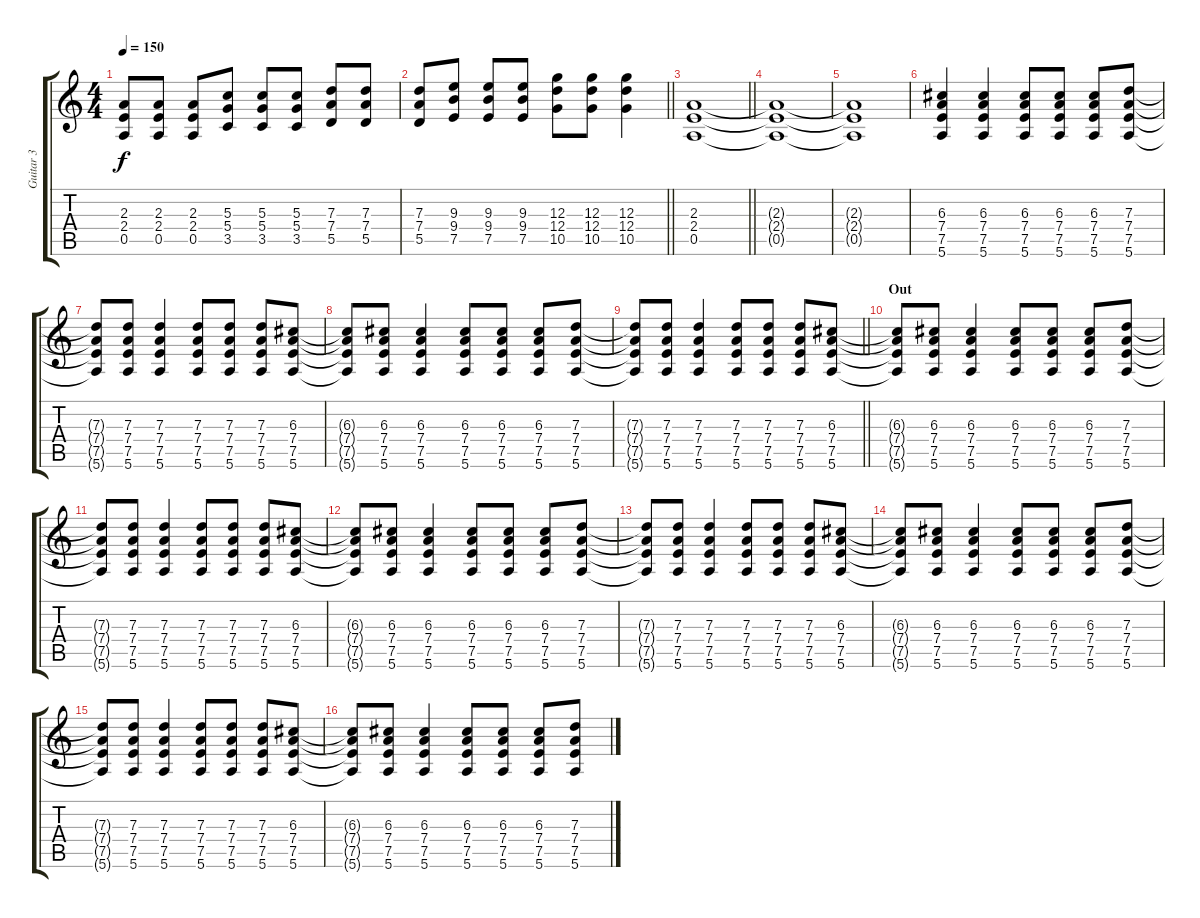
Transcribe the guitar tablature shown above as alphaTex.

\track ("Guitar 3" "Guitar 3") {instrument electricguitarjazz}
\staff {score tabs}
\tuning (E4 B3 G3 D3 A2 E2) {hide}
\ts (4 4)
\tempo 150
\clef g2
\ks c
(2.3 2.4 0.5).8{dy f} (2.3 2.4 0.5).8 (2.3 2.4 0.5).8 (5.3 5.4 3.5).8 (5.3 5.4 3.5).8 (5.3 5.4 3.5).8 (7.3 7.4 5.5).8 (7.3 7.4 5.5).8 |
\barLineRight lightlight
(7.3 7.4 5.5).8 (9.3 9.4 7.5).8 (9.3 9.4 7.5).8 (9.3 9.4 7.5).8 (12.3 12.4 10.5).8 (12.3 12.4 10.5).8 (12.3 12.4 10.5).4 |
\barLineRight lightlight
(2.3 2.4 0.5).1 |
(2.3{t} 2.4{t} 0.5{t}).1 |
(2.3{t} 2.4{t} 0.5{t}).1 |
(6.3 7.4 7.5 5.6).4{instrument electricguitarjazz} (6.3 7.4 7.5 5.6).4 (6.3 7.4 7.5 5.6).8 (6.3 7.4 7.5 5.6).8 (6.3 7.4 7.5 5.6).8 (7.3 7.4 7.5 5.6).8 |
(7.3{t} 7.4{t} 7.5{t} 5.6{t}).8 (7.3 7.4 7.5 5.6).8 (7.3 7.4 7.5 5.6).4 (7.3 7.4 7.5 5.6).8 (7.3 7.4 7.5 5.6).8 (7.3 7.4 7.5 5.6).8 (6.3 7.4 7.5 5.6).8 |
(6.3{t} 7.4{t} 7.5{t} 5.6{t}).8 (6.3 7.4 7.5 5.6).8 (6.3 7.4 7.5 5.6).4 (6.3 7.4 7.5 5.6).8 (6.3 7.4 7.5 5.6).8 (6.3 7.4 7.5 5.6).8 (7.3 7.4 7.5 5.6).8 |
\barLineRight lightlight
(7.3{t} 7.4{t} 7.5{t} 5.6{t}).8 (7.3 7.4 7.5 5.6).8 (7.3 7.4 7.5 5.6).4 (7.3 7.4 7.5 5.6).8 (7.3 7.4 7.5 5.6).8 (7.3 7.4 7.5 5.6).8 (6.3 7.4 7.5 5.6).8 |
\section ("" "Out")
(6.3{t} 7.4{t} 7.5{t} 5.6{t}).8 (6.3 7.4 7.5 5.6).8 (6.3 7.4 7.5 5.6).4 (6.3 7.4 7.5 5.6).8 (6.3 7.4 7.5 5.6).8 (6.3 7.4 7.5 5.6).8 (7.3 7.4 7.5 5.6).8 |
(7.3{t} 7.4{t} 7.5{t} 5.6{t}).8 (7.3 7.4 7.5 5.6).8 (7.3 7.4 7.5 5.6).4 (7.3 7.4 7.5 5.6).8 (7.3 7.4 7.5 5.6).8 (7.3 7.4 7.5 5.6).8 (6.3 7.4 7.5 5.6).8 |
(6.3{t} 7.4{t} 7.5{t} 5.6{t}).8 (6.3 7.4 7.5 5.6).8 (6.3 7.4 7.5 5.6).4 (6.3 7.4 7.5 5.6).8 (6.3 7.4 7.5 5.6).8 (6.3 7.4 7.5 5.6).8 (7.3 7.4 7.5 5.6).8 |
(7.3{t} 7.4{t} 7.5{t} 5.6{t}).8 (7.3 7.4 7.5 5.6).8 (7.3 7.4 7.5 5.6).4 (7.3 7.4 7.5 5.6).8 (7.3 7.4 7.5 5.6).8 (7.3 7.4 7.5 5.6).8 (6.3 7.4 7.5 5.6).8 |
(6.3{t} 7.4{t} 7.5{t} 5.6{t}).8 (6.3 7.4 7.5 5.6).8 (6.3 7.4 7.5 5.6).4 (6.3 7.4 7.5 5.6).8 (6.3 7.4 7.5 5.6).8 (6.3 7.4 7.5 5.6).8 (7.3 7.4 7.5 5.6).8 |
(7.3{t} 7.4{t} 7.5{t} 5.6{t}).8 (7.3 7.4 7.5 5.6).8 (7.3 7.4 7.5 5.6).4 (7.3 7.4 7.5 5.6).8 (7.3 7.4 7.5 5.6).8 (7.3 7.4 7.5 5.6).8 (6.3 7.4 7.5 5.6).8 |
(6.3{t} 7.4{t} 7.5{t} 5.6{t}).8 (6.3 7.4 7.5 5.6).8 (6.3 7.4 7.5 5.6).4 (6.3 7.4 7.5 5.6).8 (6.3 7.4 7.5 5.6).8 (6.3 7.4 7.5 5.6).8 (7.3 7.4 7.5 5.6).8
